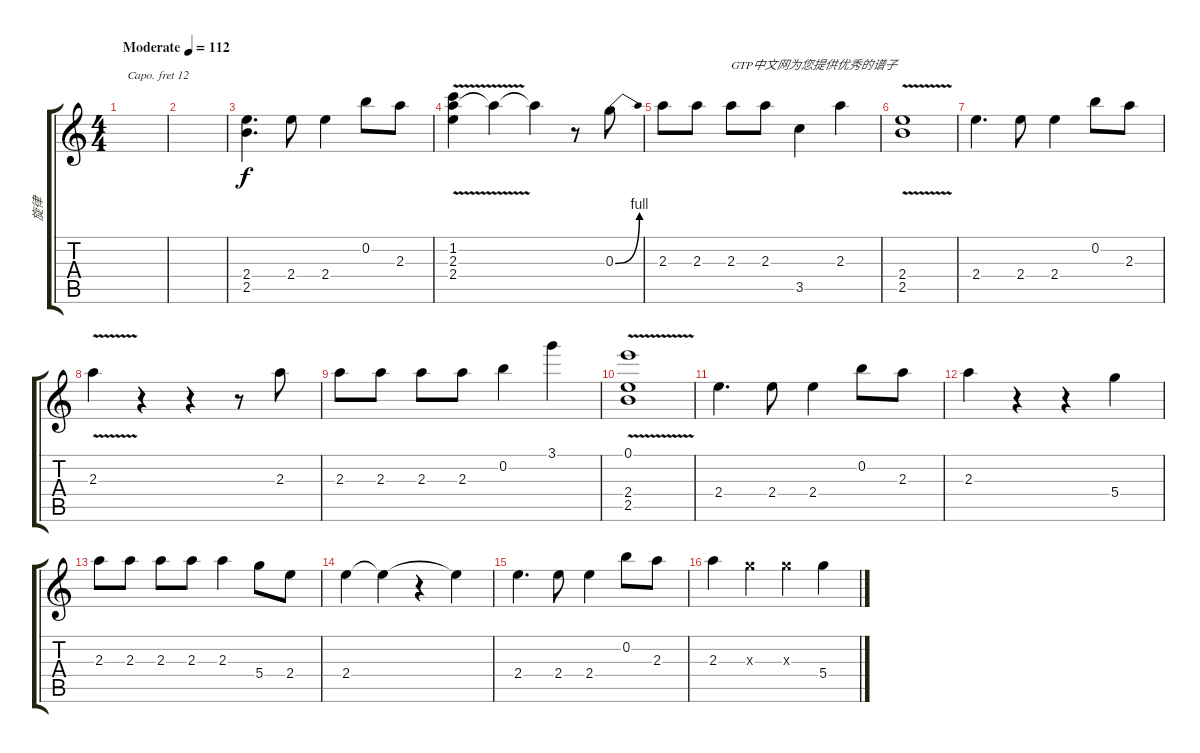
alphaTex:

\track ("旋律" "旋律") {instrument distortionguitar}
\staff {score tabs}
\capo 12
\tuning (E4 B3 G3 D3 A2 E2) {hide}
\ts (4 4)
\tempo (112 "Moderate")
\clef g2
\ks c
|
|
(2.4 2.5).4{d} 2.4.8 2.4.4 0.2.8 2.3.8 |
(1.2 2.3{v} 2.4).4 2.3{t}.4 2.3{t}.4 r.8 0.3{be (bend 0 0 60 4)}.8 |
2.3.8 2.3.8 2.3.8{txt "GTP中文网为您提供优秀的谱子"} 2.3.8 3.5.4 2.3.4 |
(2.4{v} 2.5).1 |
2.4.4{d} 2.4.8 2.4.4 0.2.8 2.3.8 |
2.3{v}.4 r.4 r.4 r.8 2.3.8 |
2.3.8 2.3.8 2.3.8 2.3.8 0.2.4 3.1.4 |
(0.1{v} 2.4 2.5).1 |
2.4.4{d} 2.4.8 2.4.4 0.2.8 2.3.8 |
2.3.4 r.4 r.4 5.4.4 |
2.3.8 2.3.8 2.3.8 2.3.8 2.3.4 5.4.8 2.4.8 |
2.4.4 2.4{t}.4 r.4 2.4{t}.4 |
2.4.4{d} 2.4.8 2.4.4 0.2.8 2.3.8 |
2.3.4 0.3{x}.4 0.3{x}.4 5.4.4
